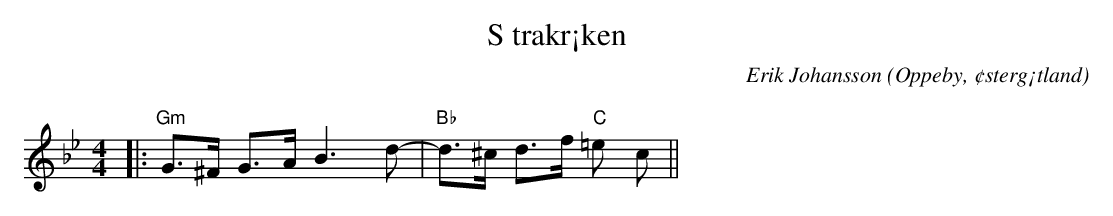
X:1
T:S trakr¡ken
C:Erik Johansson
O:Oppeby, ¢sterg¡tland
Q:130
M:4/4
L:1/8
K:Gm
|:"Gm"G>^F G>A B3 d-|"Bb" d>^c d>f"C" =e c ||
